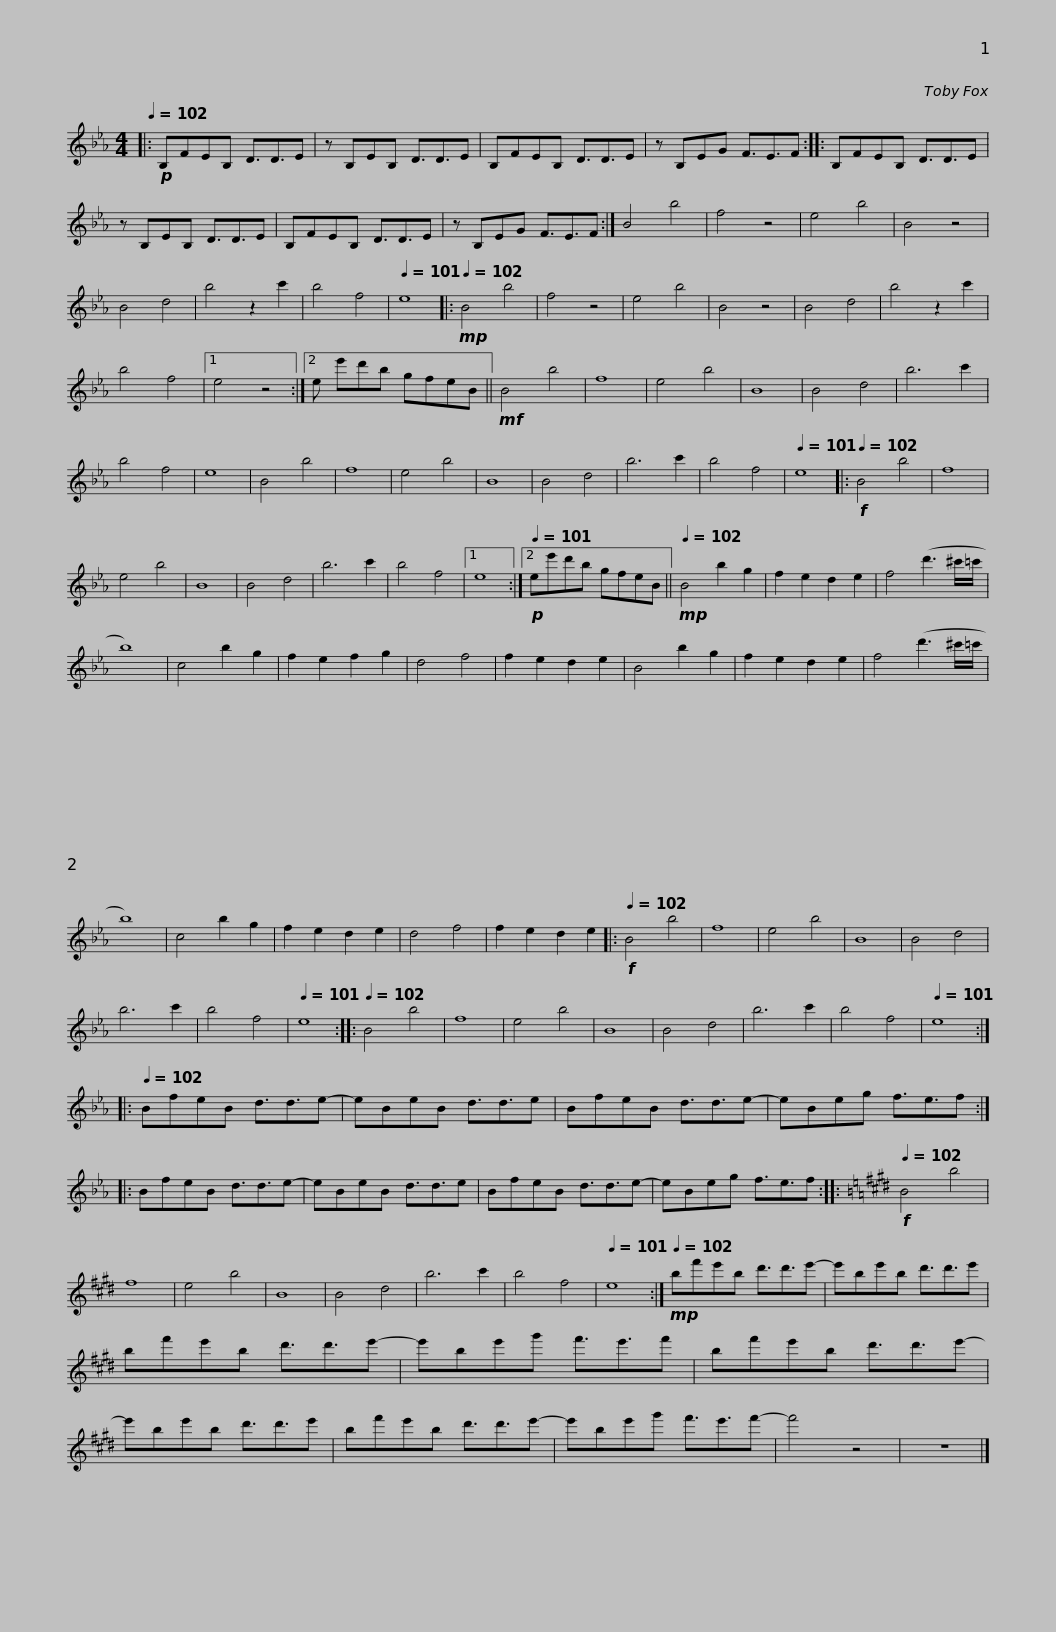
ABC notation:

X:1
L:1/8
Q:1/4=102
M:4/4
I:linebreak $
K:Eb
V:1 treble
V:1
|:!p! B,FEB, D3/2D3/2E | z B,EB, D3/2D3/2E | B,FEB, D3/2D3/2E | z B,EG F3/2E3/2F ::$ B,FEB, D3/2D3/2E | %5
 z B,EB, D3/2D3/2E | B,FEB, D3/2D3/2E | z B,EG F3/2E3/2F :|$ B4 b4 | f4 z4 | %10
 e4 b4 | B4 z4 | B4 d4 | b4 z2 c'2 | b4 f4 | %15
[Q:1/4=101] e8 |:$[Q:1/4=102]!mp! B4 b4 | f4 z4 | e4 b4 | B4 z4 | %20
 B4 d4 | b4 z2 c'2 | b4 f4 |1 e4 z4 :|2 e e'd'b gfeB ||$ %25
!mf! B4 b4 | f8 | e4 b4 | B8 | B4 d4 | %30
 b6 c'2 | b4 f4 | e8 |$ B4 b4 | f8 | %35
 e4 b4 | B8 | B4 d4 | b6 c'2 | b4 f4 | %40
[Q:1/4=101] e8 |:$[Q:1/4=102]!f! B4 b4 | f8 | e4 b4 | B8 | %45
 B4 d4 | b6 c'2 | b4 f4 |1 e8 :|2[Q:1/4=101]!p! ee'd'b gfeB ||$ %50
[Q:1/4=102]!mp! B4 b2 g2 | f2 e2 d2 e2 | f4 (d'3 ^c'/=c'/ | b8) | c4 b2 g2 | %55
 f2 e2 f2 g2 | d4 f4 | f2 e2 d2 e2 |$ B4 b2 g2 | f2 e2 d2 e2 | %60
 f4 (d'3 ^c'/=c'/ | b8) | c4 b2 g2 | f2 e2 d2 e2 | d4 f4 | %65
 f2 e2 d2 e2 |:$[Q:1/4=102]!f! B4 b4 | f8 | e4 b4 | B8 | %70
 B4 d4 | b6 c'2 | b4 f4 |[Q:1/4=101] e8 ::$[Q:1/4=102] B4 b4 | %75
 f8 | e4 b4 | B8 | B4 d4 | b6 c'2 | %80
 b4 f4 |[Q:1/4=101] e8 ::$[Q:1/4=102] BfeB d3/2d3/2e- | eBeB d3/2d3/2e | BfeB d3/2d3/2e- | %85
 eBeg f3/2e3/2f ::$ BfeB d3/2d3/2e- | eBeB d3/2d3/2e | BfeB d3/2d3/2e- | eBeg f3/2e3/2f ::$ %90
[K:E]!f![Q:1/4=102] B4 b4 | f8 | e4 b4 | B8 | B4 d4 | %95
 b6 c'2 | b4 f4 |[Q:1/4=101] e8 :|$[Q:1/4=102]!mp! bf'e'b d'3/2d'3/2e'- | e'be'b d'3/2d'3/2e' | %100
 bf'e'b d'3/2d'3/2e'- | e'be'g' f'3/2e'3/2f' |$ bf'e'b d'3/2d'3/2e'- | e'be'b d'3/2d'3/2e' | bf'e'b d'3/2d'3/2e'- | %105
 e'be'g' f'3/2e'3/2f'- |$ f'4 z4 | z8 |] %108
